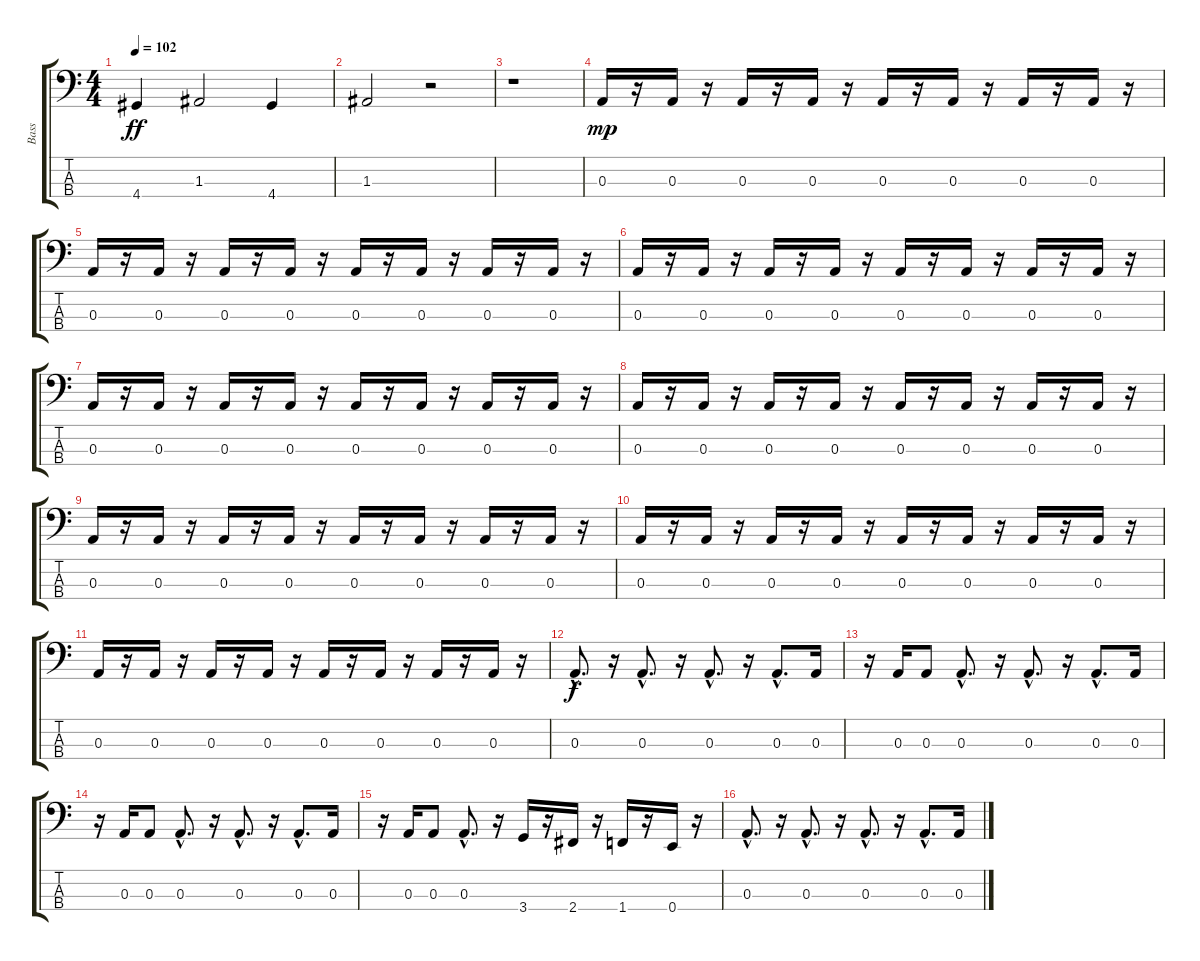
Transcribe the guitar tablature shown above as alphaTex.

\track ("Bass                " "Bass      ") {instrument electricbasspick}
\staff {score tabs}
\tuning (G2 D2 A1 E1) {hide}
\ts (4 4)
\tempo 102
\clef f4
\ks c
4.4.4{dy ff} 1.3.2 4.4.4 |
1.3.2 r.2 |
r.1 |
0.3.16{dy mp} r.16 0.3.16 r.16 0.3.16 r.16 0.3.16 r.16 0.3.16 r.16 0.3.16 r.16 0.3.16 r.16 0.3.16 r.16 |
0.3.16 r.16 0.3.16 r.16 0.3.16 r.16 0.3.16 r.16 0.3.16 r.16 0.3.16 r.16 0.3.16 r.16 0.3.16 r.16 |
0.3.16 r.16 0.3.16 r.16 0.3.16 r.16 0.3.16 r.16 0.3.16 r.16 0.3.16 r.16 0.3.16 r.16 0.3.16 r.16 |
0.3.16 r.16 0.3.16 r.16 0.3.16 r.16 0.3.16 r.16 0.3.16 r.16 0.3.16 r.16 0.3.16 r.16 0.3.16 r.16 |
0.3.16 r.16 0.3.16 r.16 0.3.16 r.16 0.3.16 r.16 0.3.16 r.16 0.3.16 r.16 0.3.16 r.16 0.3.16 r.16 |
0.3.16 r.16 0.3.16 r.16 0.3.16 r.16 0.3.16 r.16 0.3.16 r.16 0.3.16 r.16 0.3.16 r.16 0.3.16 r.16 |
0.3.16 r.16 0.3.16 r.16 0.3.16 r.16 0.3.16 r.16 0.3.16 r.16 0.3.16 r.16 0.3.16 r.16 0.3.16 r.16 |
0.3.16 r.16 0.3.16 r.16 0.3.16 r.16 0.3.16 r.16 0.3.16 r.16 0.3.16 r.16 0.3.16 r.16 0.3.16 r.16 |
0.3{hac}.8{d dy f} r.16 0.3{hac}.8{d} r.16 0.3{hac}.8{d} r.16 0.3{hac}.8{d} 0.3.16 |
r.16 0.3.16 0.3.8 0.3{hac}.8{d} r.16 0.3{hac}.8{d} r.16 0.3{hac}.8{d} 0.3.16 |
r.16 0.3.16 0.3.8 0.3{hac}.8{d} r.16 0.3{hac}.8{d} r.16 0.3{hac}.8{d} 0.3.16 |
r.16 0.3.16 0.3.8 0.3{hac}.8{d} r.16 3.4.16 r.16 2.4.16 r.16 1.4.16 r.16 0.4.16 r.16 |
0.3{hac}.8{d} r.16 0.3{hac}.8{d} r.16 0.3{hac}.8{d} r.16 0.3{hac}.8{d} 0.3.16
